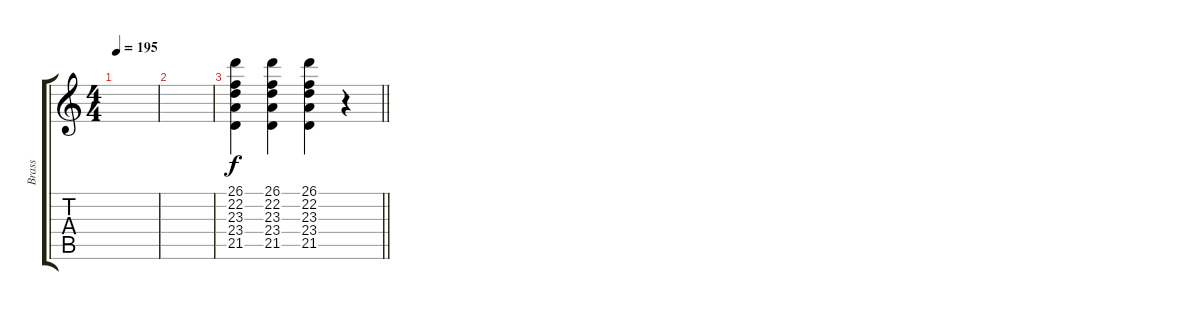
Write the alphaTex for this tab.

\track ("Brass" "Brass") {instrument brasssection}
\staff {score tabs}
\tuning (C4 G3 Eb3 Bb2 F2 C2) {hide}
\ts (4 4)
\tempo 195
\clef g2
\ks c
|
|
\barLineRight lightlight
(26.1 22.2 23.3 23.4 21.5).4 (26.1 22.2 23.3 23.4 21.5).4 (26.1 22.2 23.3 23.4 21.5).4 r.4
